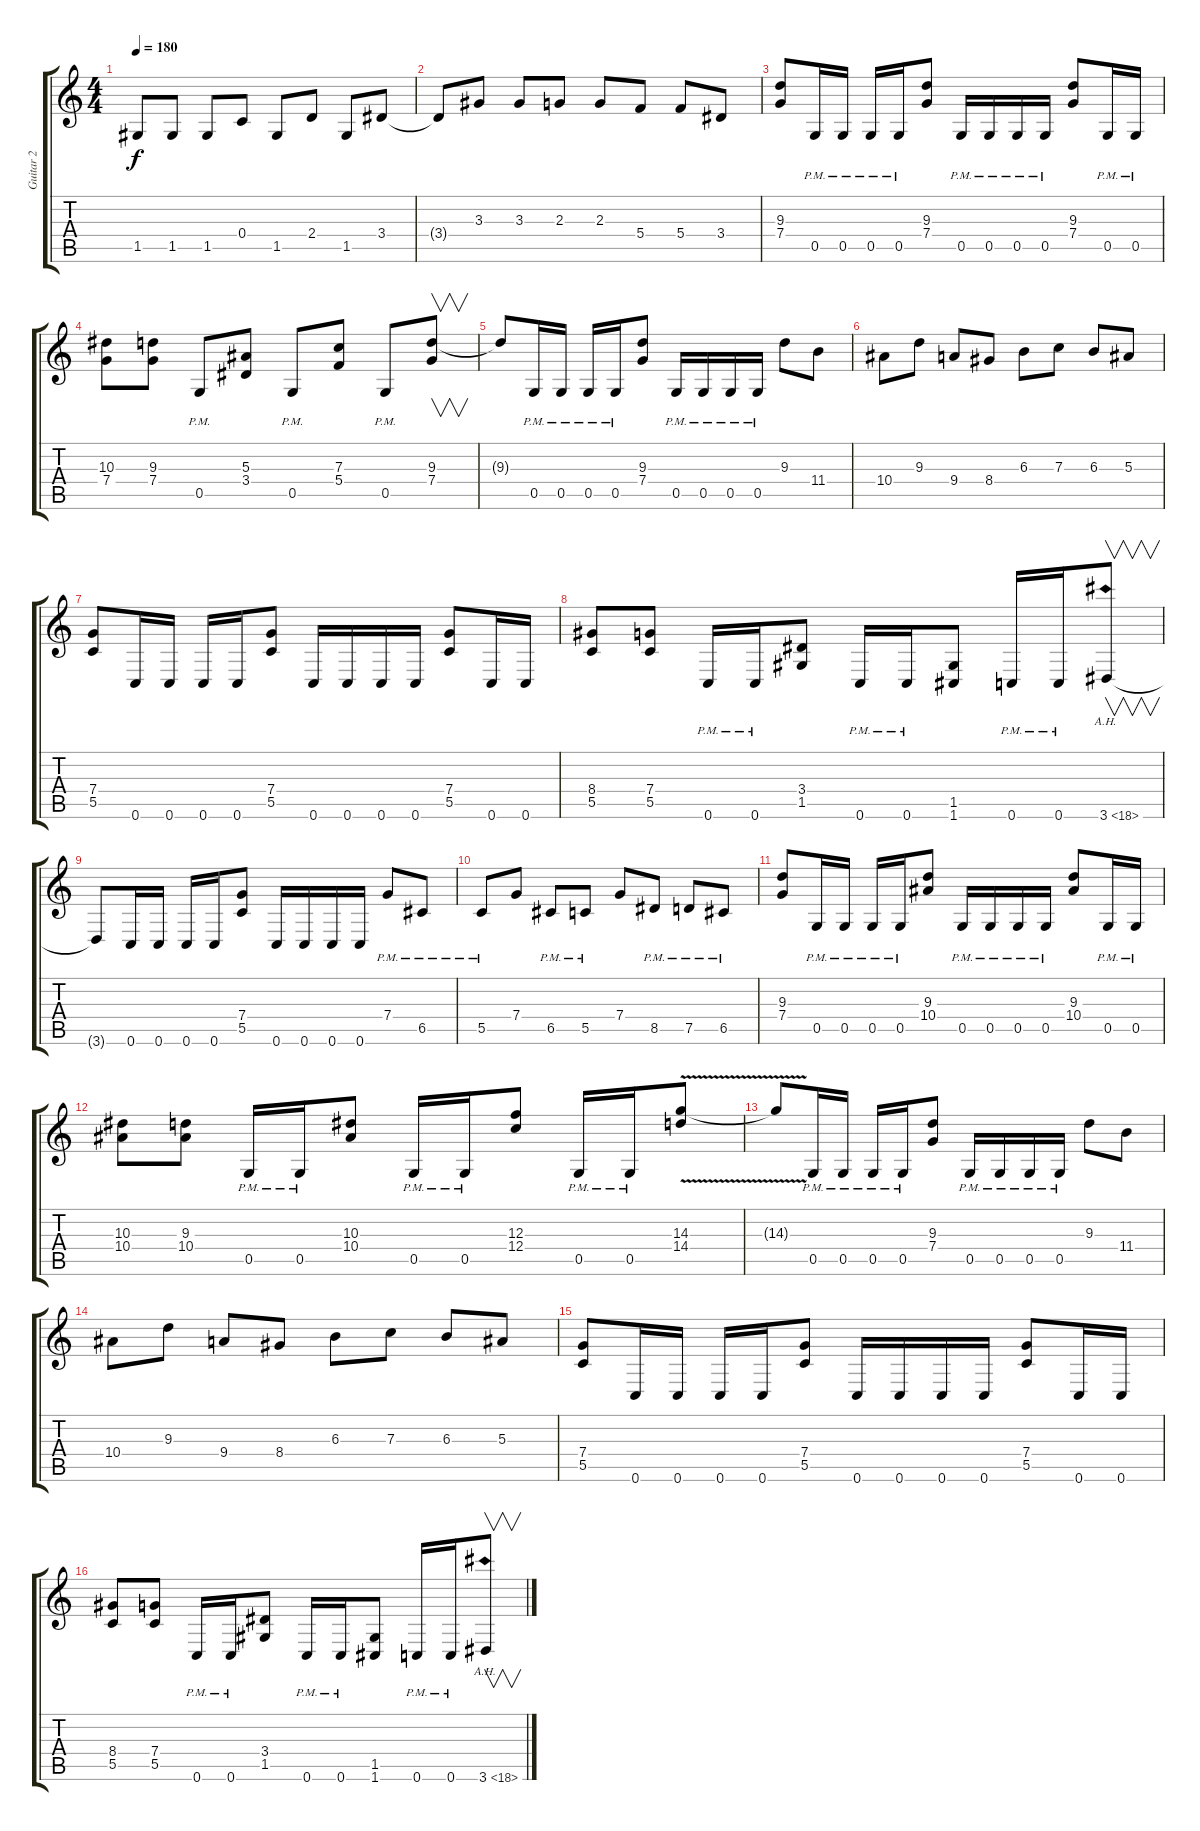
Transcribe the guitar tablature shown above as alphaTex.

\track ("Guitar 2" "Guitar 2") {instrument overdrivenguitar}
\staff {score tabs}
\tuning (D4 A3 F3 C3 G2 C2) {hide}
\ts (4 4)
\tempo 180
\clef g2
\ks c
1.5.8{dy f} 1.5.8 1.5.8 0.4.8 1.5.8 2.4.8 1.5.8 3.4.8 |
3.4{t}.8 3.3.8 3.3.8 2.3.8 2.3.8 5.4.8 5.4.8 3.4.8 |
(9.3 7.4).8 0.5{pm}.16 0.5{pm}.16 0.5{pm}.16 0.5{pm}.16 (9.3 7.4).8 0.5{pm}.16 0.5{pm}.16 0.5{pm}.16 0.5{pm}.16 (9.3 7.4).8 0.5{pm}.16 0.5{pm}.16 |
(10.3 7.4).8 (9.3 7.4).8 0.5{pm}.8 (5.3 3.4).8 0.5{pm}.8 (7.3 5.4).8 0.5{pm}.8 (9.3 7.4).8{v} |
9.3{t}.8 0.5{pm}.16 0.5{pm}.16 0.5{pm}.16 0.5{pm}.16 (9.3 7.4).8 0.5{pm}.16 0.5{pm}.16 0.5{pm}.16 0.5{pm}.16 9.3.8 11.4.8 |
10.4.8 9.3.8 9.4.8 8.4.8 6.3.8 7.3.8 6.3.8 5.3.8 |
(7.4 5.5).8 0.6.16 0.6.16 0.6.16 0.6.16 (7.4 5.5).8 0.6.16 0.6.16 0.6.16 0.6.16 (7.4 5.5).8 0.6.16 0.6.16 |
(8.4 5.5).8 (7.4 5.5).8 0.6{pm}.16 0.6{pm}.16 (3.4 1.5).8 0.6{pm}.16 0.6{pm}.16 (1.5 1.6).8 0.6{pm}.16 0.6{pm}.16 3.6{ah 15}.8{v} |
3.6{t}.8 0.6.16 0.6.16 0.6.16 0.6.16 (7.4 5.5).8 0.6.16 0.6.16 0.6.16 0.6.16 7.4{pm}.8 6.5{pm}.8 |
5.5{pm}.8 7.4.8 6.5{pm}.8 5.5{pm}.8 7.4.8 8.5{pm}.8 7.5{pm}.8 6.5{pm}.8 |
(9.3 7.4).8 0.5{pm}.16 0.5{pm}.16 0.5{pm}.16 0.5{pm}.16 (9.3 10.4).8 0.5{pm}.16 0.5{pm}.16 0.5{pm}.16 0.5{pm}.16 (9.3 10.4).8 0.5{pm}.16 0.5{pm}.16 |
(10.3 10.4).8 (9.3 10.4).8 0.5{pm}.16 0.5{pm}.16 (10.3 10.4).8 0.5{pm}.16 0.5{pm}.16 (12.3 12.4).8 0.5{pm}.16 0.5{pm}.16 (14.3{v} 14.4{v}).8 |
14.3{t}.8 0.5{pm}.16 0.5{pm}.16 0.5{pm}.16 0.5{pm}.16 (9.3 7.4).8 0.5{pm}.16 0.5{pm}.16 0.5{pm}.16 0.5{pm}.16 9.3.8 11.4.8 |
10.4.8 9.3.8 9.4.8 8.4.8 6.3.8 7.3.8 6.3.8 5.3.8 |
(7.4 5.5).8 0.6.16 0.6.16 0.6.16 0.6.16 (7.4 5.5).8 0.6.16 0.6.16 0.6.16 0.6.16 (7.4 5.5).8 0.6.16 0.6.16 |
(8.4 5.5).8 (7.4 5.5).8 0.6{pm}.16 0.6{pm}.16 (3.4 1.5).8 0.6{pm}.16 0.6{pm}.16 (1.5 1.6).8 0.6{pm}.16 0.6{pm}.16 3.6{ah 15}.8{v}
